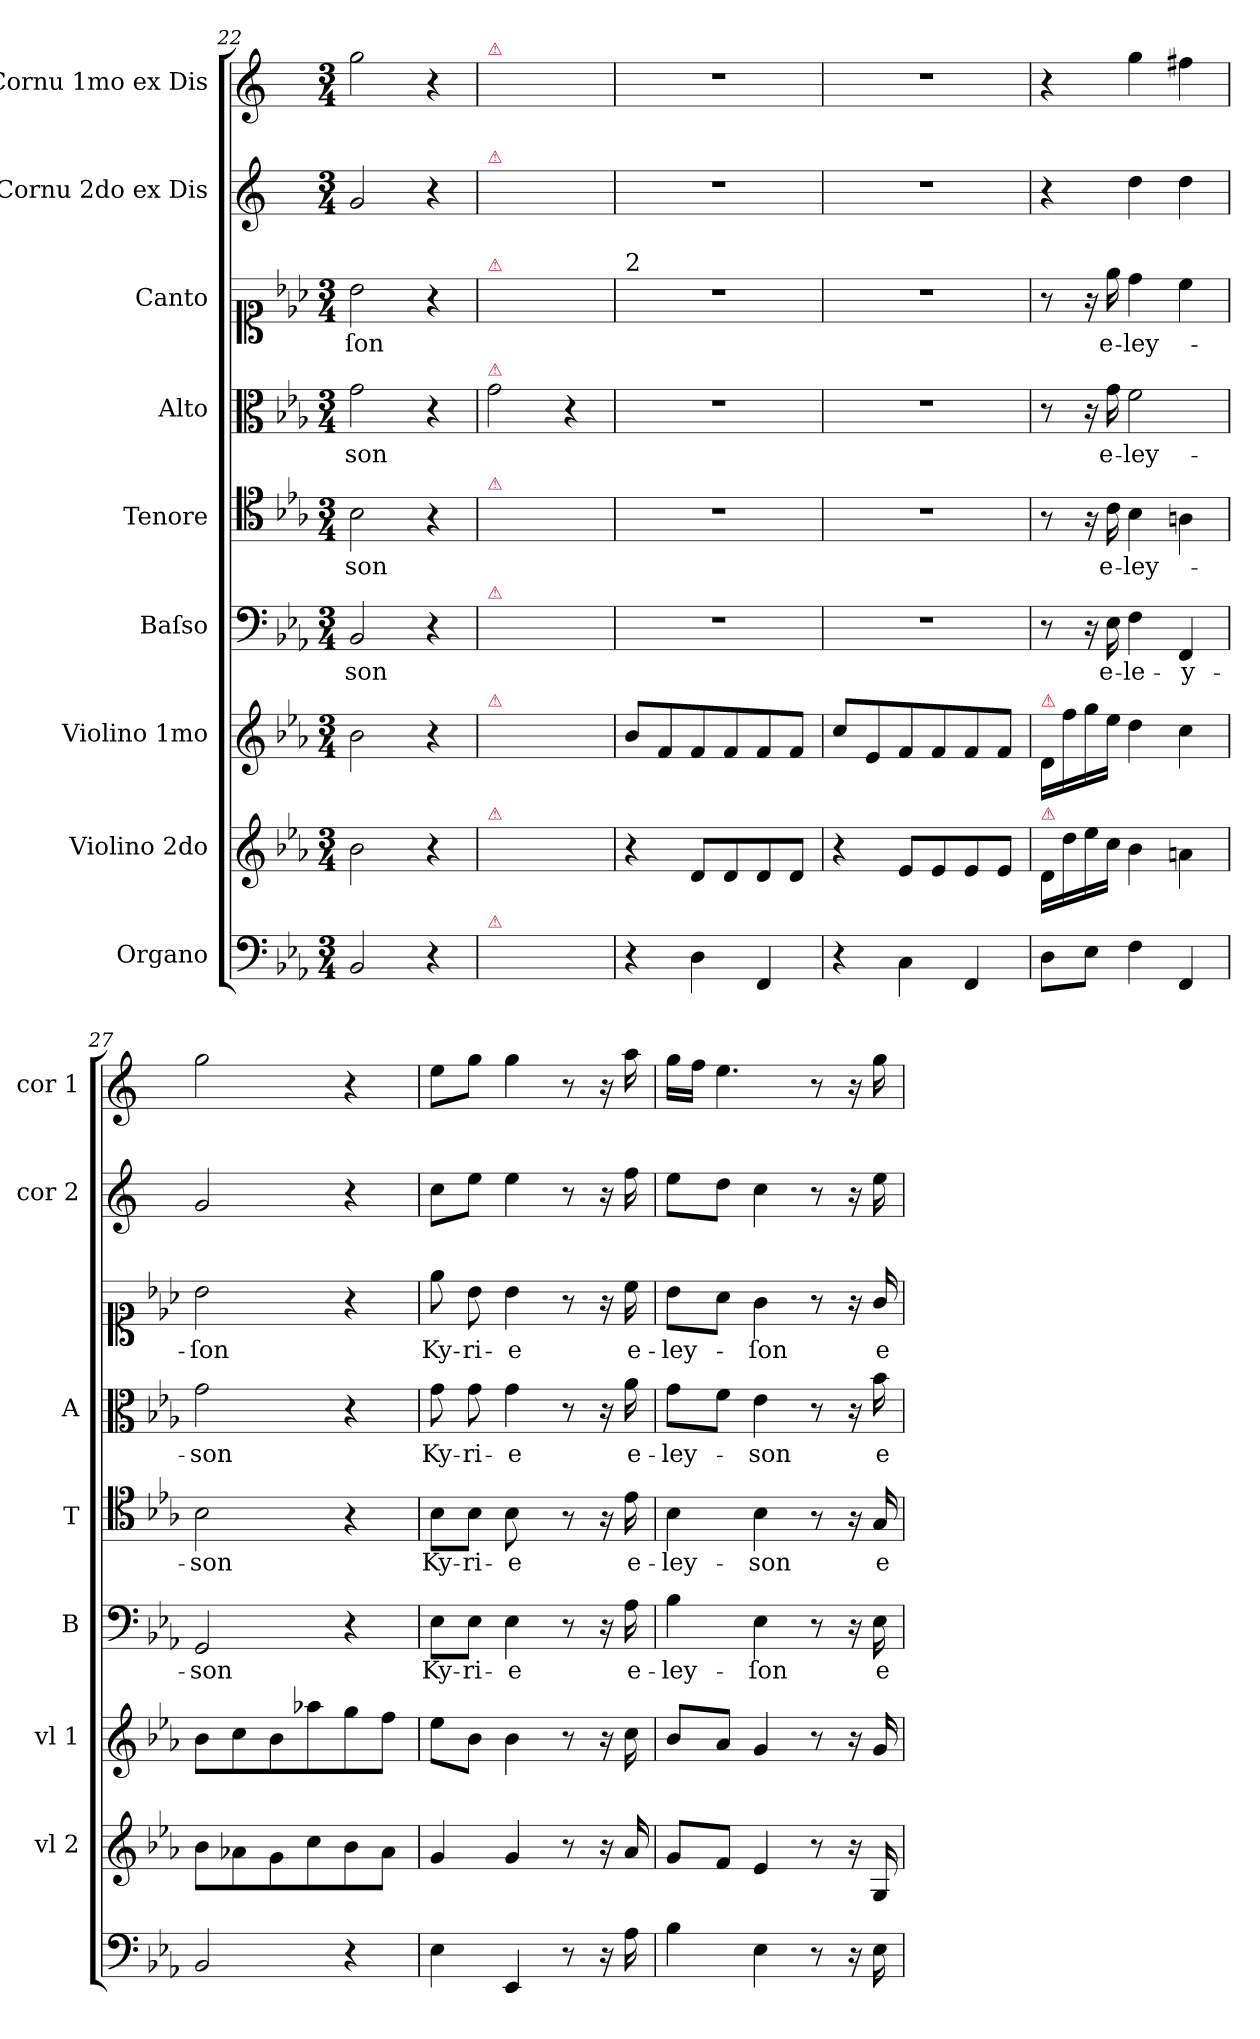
**kern	**kern	**dynam	**kern	**dynam	**kern	**text	**kern	**text	**kern	**text	**kern	**text	**kern	**kern
*part9	*part8	*part8	*part7	*part7	*part6	*part6	*part5	*part5	*part4	*part4	*part3	*part3	*part2	*part1
*staff9	*staff8	*staff8	*staff7	*staff7	*staff6	*staff6	*staff5	*staff5	*staff4	*staff4	*staff3	*staff3	*staff2	*staff1
*I"Organo	*I"Violino 2do	*	*I"Violino 1mo	*	*I"Baſso	*	*I"Tenore	*	*I"Alto	*	*I"Canto	*	*I"Cornu 2do ex Dis	*I"Cornu 1mo ex Dis
*	*I'vl 2	*	*I'vl 1	*	*I'B	*	*I'T	*	*I'A	*	*	*	*I'cor 2	*I'cor 1
*clefF4	*clefG2	*	*clefG2	*	*clefF4	*	*clefC4	*	*clefC3	*	*clefC1	*	*clefG2	*clefG2
*	*	*	*	*	*	*	*	*	*	*	*	*	*ITrd-2c-3	*ITrd-2c-3
*k[b-e-a-]	*k[b-e-a-]	*	*k[b-e-a-]	*	*k[b-e-a-]	*	*k[b-e-a-]	*	*k[b-e-a-]	*	*k[b-e-a-]	*	*k[b-e-a-]	*k[b-e-a-]
*M3/4	*M3/4	*	*M3/4	*	*M3/4	*	*M3/4	*	*M3/4	*	*M3/4	*	*M3/4	*M3/4
=22	=22	=22	=22	=22	=22	=22	=22	=22	=22	=22	=22	=22	=22	=22
!	!	!	!	!LO:DY:b	!	!	!	!	!	!	!	!	!	!
2BB-/	2b-\	.	2b-\	pi	2BB-/	-son	2B-\	-son	2g\	-son	2b-\	-ſon	2b-/	2bb-\
4r	4r	.	4r	.	4r	.	4r	.	4r	.	4r	.	4r	4r
=23	=23	=23	=23	=23	=23	=23	=23	=23	=23	=23	=23	=23	=23	=23
!	!	!	!	!	!	!	!	!	!	!	!	!	!	!LO:TX:a:color=crimson:t=⚠
!	!	!	!	!	!	!	!	!	!	!	!	!	!LO:TX:a:color=crimson:t=⚠	!
!	!	!	!	!	!	!	!	!	!	!	!LO:TX:a:color=crimson:t=⚠	!	!	!
!	!	!	!	!	!	!	!	!	!LO:TX:a:color=crimson:t=⚠	!	!	!	!	!
!	!	!	!	!	!	!	!LO:TX:a:color=crimson:t=⚠	!	!	!	!	!	!	!
!	!	!	!	!	!LO:TX:a:color=crimson:t=⚠	!	!	!	!	!	!	!	!	!
!	!	!	!LO:TX:a:color=crimson:t=⚠	!	!	!	!	!	!	!	!	!	!	!
!	!LO:TX:a:color=crimson:t=⚠	!	!	!	!	!	!	!	!	!	!	!	!	!
!LO:TX:a:color=crimson:t=⚠	!	!	!	!	!	!	!	!	!	!	!	!	!	!
2.ryy	2.ryy	.	2.ryy	.	2.ryy	.	2.ryy	.	2g\	.	2.ryy	.	2.ryy	2.ryy
.	.	.	.	.	.	.	.	.	4r	.	.	.	.	.
=24	=24	=24	=24	=24	=24	=24	=24	=24	=24	=24	=24	=24	=24	=24
!	!	!	!	!	!	!	!	!	!	!	!LO:TX:a:t=2	!	!	!
!	!	!	!	!LO:DY:b	!	!	!	!	!	!	!	!	!	!
4r	4r	.	8b-/L	ffr	2.r	.	2.r	.	2.r	.	2.r	.	2.r	2.r
.	.	.	8f/	.	.	.	.	.	.	.	.	.	.	.
!	!	!LO:DY:b:rj	!	!LO:DY:b	!	!	!	!	!	!	!	!	!	!
4D\	8d/L	pi	8f/	pi	.	.	.	.	.	.	.	.	.	.
.	8d/	.	8f/	.	.	.	.	.	.	.	.	.	.	.
4FF/	8d/	.	8f/	.	.	.	.	.	.	.	.	.	.	.
.	8d/J	.	8f/J	.	.	.	.	.	.	.	.	.	.	.
=25	=25	=25	=25	=25	=25	=25	=25	=25	=25	=25	=25	=25	=25	=25
!	!	!	!	!LO:DY:b	!	!	!	!	!	!	!	!	!	!
4r	4r	.	8cc/L	ffr	2.r	.	2.r	.	2.r	.	2.r	.	2.r	2.r
.	.	.	8e-/	.	.	.	.	.	.	.	.	.	.	.
!	!	!LO:DY:b:rj	!	!LO:DY:b	!	!	!	!	!	!	!	!	!	!
4C\	8e-/L	pi	8f/	pi	.	.	.	.	.	.	.	.	.	.
.	8e-/	.	8f/	.	.	.	.	.	.	.	.	.	.	.
4FF/	8e-/	.	8f/	.	.	.	.	.	.	.	.	.	.	.
.	8e-/J	.	8f/J	.	.	.	.	.	.	.	.	.	.	.
=26	=26	=26	=26	=26	=26	=26	=26	=26	=26	=26	=26	=26	=26	=26
!	!	!	!LO:TX:a:color=crimson:t=⚠	!	!	!	!	!	!	!	!	!	!	!
!	!LO:TX:a:color=crimson:t=⚠	!	!	!	!	!	!	!	!	!	!	!	!	!
!	!	!LO:DY:b:rj	!	!	!	!	!	!	!	!	!	!	!	!
8D\L	16d/LL	ffr	16d/LL	.	8r	.	8r	.	8r	.	8r	.	4r	4r
!	!	!	!	!LO:DY:b	!	!	!	!	!	!	!	!	!	!
.	16dd\	.	16ff\	ffr	.	.	.	.	.	.	.	.	.	.
8E-\J	16ee-\	.	16gg\	.	16r	.	16r	.	16r	.	16r	.	.	.
.	16cc\JJ	.	16ee-\JJ	.	16E-\	e-	16c\	e-	16g\	e-	16ee-\	e-	.	.
4F\	4b-\	.	4dd\	.	4F\	-le-	4B-\	-ley-	2f\	-ley-	4dd\	-ley-	4ff\	4bb-\
4FF/	4an\	.	4cc\	.	4FF/	-y-	4An\	.	.	.	4cc\	.	4ff\	4aan\
=27	=27	=27	=27	=27	=27	=27	=27	=27	=27	=27	=27	=27	=27	=27
2BB-/	8b-\L	.	8b-\L	.	2GG/	-son	2B-\	-son	2g\	-son	2b-\	-ſon	2b-/	2bb-\
.	8a-X\	.	8cc\	.	.	.	.	.	.	.	.	.	.	.
.	8g\	.	8b-\	.	.	.	.	.	.	.	.	.	.	.
.	8cc\	.	8aa-X\	.	.	.	.	.	.	.	.	.	.	.
4r	8b-\	.	8gg\	.	4r	.	4r	.	4r	.	4r	.	4r	4r
.	8a-\J	.	8ff\J	.	.	.	.	.	.	.	.	.	.	.
=28	=28	=28	=28	=28	=28	=28	=28	=28	=28	=28	=28	=28	=28	=28
4E-\	4g/	.	8ee-\L	.	8E-\L	Ky-	8B-\L	Ky-	8g\	Ky-	8ee-\	Ky-	8ee-\L	8gg\L
.	.	.	8b-\J	.	8E-\J	-ri-	8B-\J	-ri-	8g\	-ri-	8b-\	-ri-	8gg\J	8bb-\J
!	!	!	!	!	!	!	!LO:N:vis=8	!	!	!	!	!	!	!
4EE-/	4g/	.	4b-\	.	4E-\	-e	4B-\	-e	4g\	-e	4b-\	-e	4gg\	4bb-\
8r	8r	.	8r	.	8r	.	8r	.	8r	.	8r	.	8r	8r
16r	16r	.	16r	.	16r	.	16r	.	16r	.	16r	.	16r	16r
16A-\	16a-/	.	16cc\	.	16A-\	e-	16e-\	e-	16a-\	e-	16cc\	e-	16aa-\	16ccc\
=29	=29	=29	=29	=29	=29	=29	=29	=29	=29	=29	=29	=29	=29	=29
4B-\	8g/L	.	8b-/L	.	4B-\	-ley-	4B-\	-ley-	8g\L	-ley-	8b-\L	-ley-	8gg\L	16bb-\LL
.	.	.	.	.	.	.	.	.	.	.	.	.	.	16aa-\JJ
.	8f/J	.	8a-/J	.	.	.	.	.	8f\J	.	8a-\J	.	8ff\J	4.gg\
4E-\	4e-/	.	4g/	.	4E-\	-ſon	4B-\	-son	4e-\	-son	4g\	-ſon	4ee-\	.
8r	8r	.	8r	.	8r	.	8r	.	8r	.	8r	.	8r	8r
16r	16r	.	16r	.	16r	.	16r	.	16r	.	16r	.	16r	16r
16E-\	16G/	.	16g/	.	16E-\	e-	16G/	e-	16b-\	e-	16g/	e-	16gg\	16bb-\
=	=	=	=	=	=	=	=	=	=	=	=	=	=	=
*-	*-	*-	*-	*-	*-	*-	*-	*-	*-	*-	*-	*-	*-	*-
